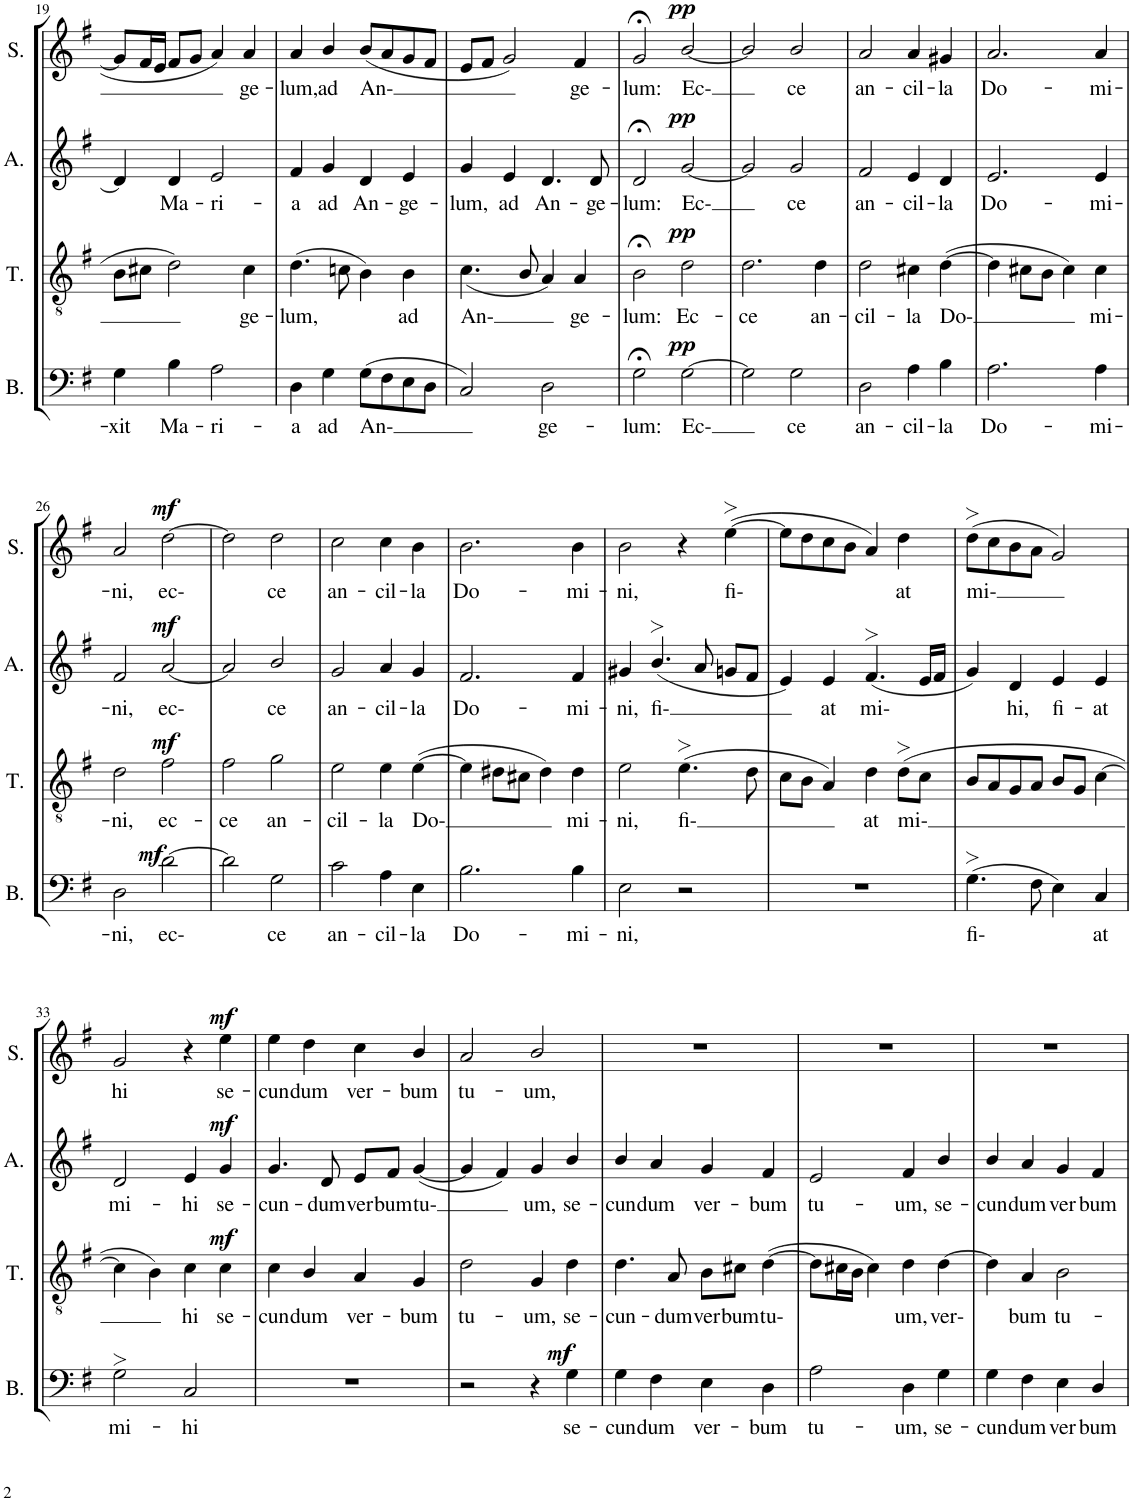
**kern	**text	**dynam	**kern	**text	**dynam	**kern	**text	**dynam	**kern	**text	**dynam
*part4	*part4	*part4	*part3	*part3	*part3	*part2	*part2	*part2	*part1	*part1	*part1
*staff4	*staff4	*staff4	*staff3	*staff3	*staff3	*staff2	*staff2	*staff2	*staff1	*staff1	*staff1
*I"Bass	*	*	*I"Tenor	*	*	*I"Alto	*	*	*I"Soprano	*	*
*I'B.	*	*	*I'T.	*	*	*I'A.	*	*	*I'S.	*	*
!!LO:PB:g=z
*clefF4	*	*	*clefGv2	*	*	*clefG2	*	*	*clefG2	*	*
*k[f#]	*	*	*k[f#]	*	*	*k[f#]	*	*	*k[f#]	*	*
*G:	*	*	*G:	*	*	*G:	*	*	*G:	*	*
*M2/2	*	*	*M2/2	*	*	*M2/2	*	*	*M2/2	*	*
*met(c|)	*	*	*met(c|)	*	*	*met(c|)	*	*	*met(c|)	*	*
=19	=19	=19	=19	=19	=19	=19	=19	=19	=19	=19	=19
!	!LO:LY:b	!	!	!	!	!	!	!	!	!	!
4G\	-xit	.	8B\L	.	.	4d/]	.	.	8g/L]	.	.
.	.	.	8c#X\J	.	.	.	.	.	16f#/L	.	.
.	.	.	.	.	.	.	.	.	16e/JJ	.	.
!	!LO:LY:b	!	!	!	!	!	!LO:LY:b	!	!	!	!
4B\	Ma-	.	2d\	.	.	4d/	Ma-	.	8f#/L	.	.
.	.	.	.	.	.	.	.	.	8g/J	.	.
!	!LO:LY:b	!	!	!	!	!	!LO:LY:b	!	!	!	!
2A\	-ri-	.	.	.	.	2e/	-ri-	.	4a/	.	.
!	!	!	!	!LO:LY:b	!	!	!	!	!	!LO:LY:b	!
.	.	.	4c#\	ge-	.	.	.	.	4a/	ge-	.
=20	=20	=20	=20	=20	=20	=20	=20	=20	=20	=20	=20
!	!LO:LY:b	!	!	!LO:LY:b	!	!	!LO:LY:b	!	!	!LO:LY:b	!
4D\	-a	.	(>4.d\	-lum,	.	4f#/	-a	.	4a/	-lum,	.
!	!LO:LY:b	!	!	!	!	!	!LO:LY:b	!	!	!LO:LY:b	!
4G\	ad	.	.	.	.	4g/	ad	.	4b/	ad	.
.	.	.	8cn\	.	.	.	.	.	.	.	.
!	!LO:LY:b	!	!	!	!	!	!LO:LY:b	!	!	!LO:LY:b	!
(>8G\L	An-	.	4B\)	.	.	4d/	An-	.	(<8b/L	An-	.
8F#\	.	.	.	.	.	.	.	.	8a/	.	.
!	!	!	!	!LO:LY:b	!	!	!LO:LY:b	!	!	!	!
8E\	.	.	4B\	ad	.	4e/	-ge-	.	8g/	.	.
8D\J	.	.	.	.	.	.	.	.	8f#/J	.	.
=21	=21	=21	=21	=21	=21	=21	=21	=21	=21	=21	=21
!	!	!	!	!LO:LY:b	!	!	!LO:LY:b	!	!	!	!
2C/)	.	.	(<4.c\	An-	.	4g/	-lum,	.	8e/L	.	.
.	.	.	.	.	.	.	.	.	8f#/J	.	.
!	!	!	!	!	!	!	!LO:LY:b	!	!	!	!
.	.	.	.	.	.	4e/	ad	.	2g/)	.	.
.	.	.	8B/	.	.	.	.	.	.	.	.
!	!LO:LY:b	!	!	!	!	!	!LO:LY:b	!	!	!	!
2D\	ge-	.	4A/)	.	.	4.d/	An-	.	.	.	.
!	!	!	!	!LO:LY:b	!	!	!	!	!	!LO:LY:b	!
.	.	.	4A/	ge-	.	.	.	.	4f#/	ge-	.
!	!	!	!	!	!	!	!LO:LY:b	!	!	!	!
.	.	.	.	.	.	8d/	-ge-	.	.	.	.
=22	=22	=22	=22	=22	=22	=22	=22	=22	=22	=22	=22
!	!LO:LY:b	!	!	!LO:LY:b	!	!	!LO:LY:b	!	!	!LO:LY:b	!
2G;<\	-lum:	.	2B;<\	-lum:	.	2d;</	-lum:	.	2g;</	-lum:	.
!	!LO:LY:b	!LO:DY:a	!	!LO:LY:b	!LO:DY:a	!	!LO:LY:b	!LO:DY:a	!	!LO:LY:b	!LO:DY:a
[2G\	Ec-	pp	2d\	Ec-	pp	[2g/	Ec-	pp	[2b/	Ec-	pp
=23	=23	=23	=23	=23	=23	=23	=23	=23	=23	=23	=23
!	!	!	!	!LO:LY:b	!	!	!	!	!	!	!
2G\]	.	.	2.d\	-ce	.	2g/]	.	.	2b/]	.	.
!	!LO:LY:b	!	!	!	!	!	!LO:LY:b	!	!	!LO:LY:b	!
2G\	ce	.	.	.	.	2g/	ce	.	2b/	ce	.
!	!	!	!	!LO:LY:b	!	!	!	!	!	!	!
.	.	.	4d\	an-	.	.	.	.	.	.	.
=24	=24	=24	=24	=24	=24	=24	=24	=24	=24	=24	=24
!	!LO:LY:b	!	!	!LO:LY:b	!	!	!LO:LY:b	!	!	!LO:LY:b	!
2D\	an-	.	2d\	-cil-	.	2f#/	an-	.	2a/	an-	.
!	!LO:LY:b	!	!	!LO:LY:b	!	!	!LO:LY:b	!	!	!LO:LY:b	!
4A\	-cil-	.	4c#X\	-la	.	4e/	-cil-	.	4a/	-cil-	.
!	!LO:LY:b	!	!	!LO:LY:b	!	!	!LO:LY:b	!	!	!LO:LY:b	!
4B\	-la	.	(>[4d\	Do-	.	4d/	-la	.	4g#X/	-la	.
=25	=25	=25	=25	=25	=25	=25	=25	=25	=25	=25	=25
!	!LO:LY:b	!	!	!	!	!	!LO:LY:b	!	!	!LO:LY:b	!
2.A\	Do-	.	4d\]	.	.	2.e/	Do-	.	2.a/	Do-	.
.	.	.	8c#X\L	.	.	.	.	.	.	.	.
.	.	.	8B\J	.	.	.	.	.	.	.	.
.	.	.	4c#\)	.	.	.	.	.	.	.	.
!	!LO:LY:b	!	!	!LO:LY:b	!	!	!LO:LY:b	!	!	!LO:LY:b	!
4A\	-mi-	.	4c#\	mi-	.	4e/	-mi-	.	4a/	-mi-	.
!!LO:LB:g=z
=26	=26	=26	=26	=26	=26	=26	=26	=26	=26	=26	=26
!	!LO:LY:b	!	!	!LO:LY:b	!	!	!LO:LY:b	!	!	!LO:LY:b	!
2D\	-ni,	.	2d\	-ni,	.	2f#/	-ni,	.	2a/	-ni,	.
!	!LO:LY:b	!LO:DY:a	!	!LO:LY:b	!LO:DY:a	!	!LO:LY:b	!LO:DY:a	!	!LO:LY:b	!LO:DY:a
[2d\	ec-	mf	2f#\	ec-	mf	[2a/	ec-	mf	[2dd\	ec-	mf
=27	=27	=27	=27	=27	=27	=27	=27	=27	=27	=27	=27
!	!	!	!	!LO:LY:b	!	!	!	!	!	!	!
2d\]	.	.	2f#\	-ce	.	2a/]	.	.	2dd\]	.	.
!	!LO:LY:b	!	!	!LO:LY:b	!	!	!LO:LY:b	!	!	!LO:LY:b	!
2G\	ce	.	2g\	an-	.	2b/	ce	.	2dd\	ce	.
=28	=28	=28	=28	=28	=28	=28	=28	=28	=28	=28	=28
!	!LO:LY:b	!	!	!LO:LY:b	!	!	!LO:LY:b	!	!	!LO:LY:b	!
2c\	an-	.	2e\	-cil-	.	2g/	an-	.	2cc\	an-	.
!	!LO:LY:b	!	!	!LO:LY:b	!	!	!LO:LY:b	!	!	!LO:LY:b	!
4A\	-cil-	.	4e\	-la	.	4a/	-cil-	.	4cc\	-cil-	.
!	!LO:LY:b	!	!	!LO:LY:b	!	!	!LO:LY:b	!	!	!LO:LY:b	!
4E\	-la	.	(>[4e\	Do-	.	4g/	-la	.	4b\	-la	.
=29	=29	=29	=29	=29	=29	=29	=29	=29	=29	=29	=29
!	!LO:LY:b	!	!	!	!	!	!LO:LY:b	!	!	!LO:LY:b	!
2.B\	Do-	.	4e\]	.	.	2.f#/	Do-	.	2.b\	Do-	.
.	.	.	8d#X\L	.	.	.	.	.	.	.	.
.	.	.	8c#X\J	.	.	.	.	.	.	.	.
.	.	.	4d#\)	.	.	.	.	.	.	.	.
!	!LO:LY:b	!	!	!LO:LY:b	!	!	!LO:LY:b	!	!	!LO:LY:b	!
4B\	-mi-	.	4d#\	mi-	.	4f#/	-mi-	.	4b\	-mi-	.
=30	=30	=30	=30	=30	=30	=30	=30	=30	=30	=30	=30
!	!LO:LY:b	!	!	!LO:LY:b	!	!	!LO:LY:b	!	!	!LO:LY:b	!
2E\	-ni,	.	2e\	-ni,	.	4g#X/	-ni,	.	2b\	-ni,	.
!	!	!	!	!	!	!	!LO:LY:b	!	!	!	!
.	.	.	.	.	.	(<4.b>/	fi-	.	.	.	.
!	!	!	!	!LO:LY:b	!	!	!	!	!	!	!
2r	.	.	(>4.e>\	fi-	.	.	.	.	4r	.	.
.	.	.	.	.	.	8a/	.	.	.	.	.
!	!	!	!	!	!	!	!	!	!	!LO:LY:b	!
.	.	.	.	.	.	8gn/L	.	.	(>[4ee>\	fi-	.
.	.	.	8d\	.	.	8f#/J	.	.	.	.	.
=31	=31	=31	=31	=31	=31	=31	=31	=31	=31	=31	=31
1r	.	.	8c\L	.	.	4e/)	.	.	8ee\L]	.	.
.	.	.	8B\J	.	.	.	.	.	8dd\	.	.
!	!	!	!	!	!	!	!LO:LY:b	!	!	!	!
.	.	.	4A/)	.	.	4e/	at	.	8cc\	.	.
.	.	.	.	.	.	.	.	.	8b\J	.	.
!	!	!	!	!LO:LY:b	!	!	!LO:LY:b	!	!	!	!
.	.	.	4d\	at	.	(<4.f#>/	mi-	.	4a/)	.	.
!	!	!	!	!LO:LY:b	!	!	!	!	!	!LO:LY:b	!
.	.	.	(>8d>\L	mi-	.	.	.	.	4dd\	at	.
.	.	.	8c\J	.	.	16e/LL	.	.	.	.	.
.	.	.	.	.	.	16f#/JJ	.	.	.	.	.
=32	=32	=32	=32	=32	=32	=32	=32	=32	=32	=32	=32
!	!LO:LY:b	!	!	!	!	!	!	!	!	!LO:LY:b	!
(>4.G>\	fi-	.	8B/L	.	.	4g/)	.	.	(>8dd>\L	mi-	.
.	.	.	8A/	.	.	.	.	.	8cc\	.	.
!	!	!	!	!	!	!	!LO:LY:b	!	!	!	!
.	.	.	8G/	.	.	4d/	hi,	.	8b\	.	.
8F#\	.	.	8A/J	.	.	.	.	.	8a\J	.	.
!	!	!	!	!	!	!	!LO:LY:b	!	!	!	!
4E\)	.	.	8B/L	.	.	4e/	fi-	.	2g/)	.	.
.	.	.	8G/J	.	.	.	.	.	.	.	.
!	!LO:LY:b	!	!	!	!	!	!LO:LY:b	!	!	!	!
4C/	at	.	[4c\	.	.	4e/	-at	.	.	.	.
!!LO:LB:g=z
=33	=33	=33	=33	=33	=33	=33	=33	=33	=33	=33	=33
!	!LO:LY:b	!	!	!	!	!	!LO:LY:b	!	!	!LO:LY:b	!
2G>\	mi-	.	4c\]	.	.	2d/	mi-	.	2g/	hi	.
.	.	.	4B\)	.	.	.	.	.	.	.	.
!	!LO:LY:b	!	!	!LO:LY:b	!	!	!LO:LY:b	!	!	!	!
2C/	-hi	.	4c\	hi	.	4e/	-hi	.	4r	.	.
!	!	!	!	!LO:LY:b	!LO:DY:a	!	!LO:LY:b	!LO:DY:a	!	!LO:LY:b	!LO:DY:a
.	.	.	4c\	se-	mf	4g/	se-	mf	4ee\	se-	mf
=34	=34	=34	=34	=34	=34	=34	=34	=34	=34	=34	=34
!	!	!	!	!LO:LY:b	!	!	!LO:LY:b	!	!	!LO:LY:b	!
1r	.	.	4c\	-cun-	.	4.g/	-cun-	.	4ee\	-cun-	.
!	!	!	!	!LO:LY:b	!	!	!	!	!	!LO:LY:b	!
.	.	.	4B/	-dum	.	.	.	.	4dd\	-dum	.
!	!	!	!	!	!	!	!LO:LY:b	!	!	!	!
.	.	.	.	.	.	8d/	-dum	.	.	.	.
!	!	!	!	!LO:LY:b	!	!	!LO:LY:b	!	!	!LO:LY:b	!
.	.	.	4A/	ver-	.	8e/L	ver-	.	4cc\	ver-	.
!	!	!	!	!	!	!	!LO:LY:b	!	!	!	!
.	.	.	.	.	.	8f#/J	-bum	.	.	.	.
!	!	!	!	!LO:LY:b	!	!	!LO:LY:b	!	!	!LO:LY:b	!
.	.	.	4G/	-bum	.	(<[4g/	tu-	.	4b/	-bum	.
=35	=35	=35	=35	=35	=35	=35	=35	=35	=35	=35	=35
!	!	!	!	!LO:LY:b	!	!	!	!	!	!LO:LY:b	!
2r	.	.	2d\	tu-	.	4g/]	.	.	2a/	tu-	.
.	.	.	.	.	.	4f#/)	.	.	.	.	.
!	!	!	!	!LO:LY:b	!	!	!LO:LY:b	!	!	!LO:LY:b	!
4r	.	.	4G/	-um,	.	4g/	um,	.	2b/	-um,	.
!	!LO:LY:b	!LO:DY:a	!	!LO:LY:b	!	!	!LO:LY:b	!	!	!	!
4G\	se-	mf	4d\	se-	.	4b/	se-	.	.	.	.
=36	=36	=36	=36	=36	=36	=36	=36	=36	=36	=36	=36
!	!LO:LY:b	!	!	!LO:LY:b	!	!	!LO:LY:b	!	!	!	!
4G\	-cun-	.	4.d\	-cun-	.	4b/	-cun-	.	1r	.	.
!	!LO:LY:b	!	!	!	!	!	!LO:LY:b	!	!	!	!
4F#\	-dum	.	.	.	.	4a/	-dum	.	.	.	.
!	!	!	!	!LO:LY:b	!	!	!	!	!	!	!
.	.	.	8A/	-dum	.	.	.	.	.	.	.
!	!LO:LY:b	!	!	!LO:LY:b	!	!	!LO:LY:b	!	!	!	!
4E\	ver-	.	8B\L	ver-	.	4g/	ver-	.	.	.	.
!	!	!	!	!LO:LY:b	!	!	!	!	!	!	!
.	.	.	8c#X\J	-bum	.	.	.	.	.	.	.
!	!LO:LY:b	!	!	!LO:LY:b	!	!	!LO:LY:b	!	!	!	!
4D\	-bum	.	(>[4d\	tu-	.	4f#/	-bum	.	.	.	.
=37	=37	=37	=37	=37	=37	=37	=37	=37	=37	=37	=37
!	!LO:LY:b	!	!	!	!	!	!LO:LY:b	!	!	!	!
2A\	tu-	.	8d\L]	.	.	2e/	tu-	.	1r	.	.
.	.	.	16c#X\L	.	.	.	.	.	.	.	.
.	.	.	16B\JJ	.	.	.	.	.	.	.	.
.	.	.	4c#\)	.	.	.	.	.	.	.	.
!	!LO:LY:b	!	!	!LO:LY:b	!	!	!LO:LY:b	!	!	!	!
4D\	-um,	.	4d\	um,	.	4f#/	-um,	.	.	.	.
!	!LO:LY:b	!	!	!LO:LY:b	!	!	!LO:LY:b	!	!	!	!
4G\	se-	.	[4d\	ver-	.	4b/	se-	.	.	.	.
=38	=38	=38	=38	=38	=38	=38	=38	=38	=38	=38	=38
!	!LO:LY:b	!	!	!	!	!	!LO:LY:b	!	!	!	!
4G\	-cun-	.	4d\]	.	.	4b/	-cun-	.	1r	.	.
!	!LO:LY:b	!	!	!LO:LY:b	!	!	!LO:LY:b	!	!	!	!
4F#\	-dum	.	4A/	bum	.	4a/	-dum	.	.	.	.
!	!LO:LY:b	!	!	!LO:LY:b	!	!	!LO:LY:b	!	!	!	!
4E\	ver-	.	2B\	tu-	.	4g/	ver-	.	.	.	.
!	!LO:LY:b	!	!	!	!	!	!LO:LY:b	!	!	!	!
4D/	-bum	.	.	.	.	4f#/	-bum	.	.	.	.
=	=	=	=	=	=	=	=	=	=	=	=
*-	*-	*-	*-	*-	*-	*-	*-	*-	*-	*-	*-
